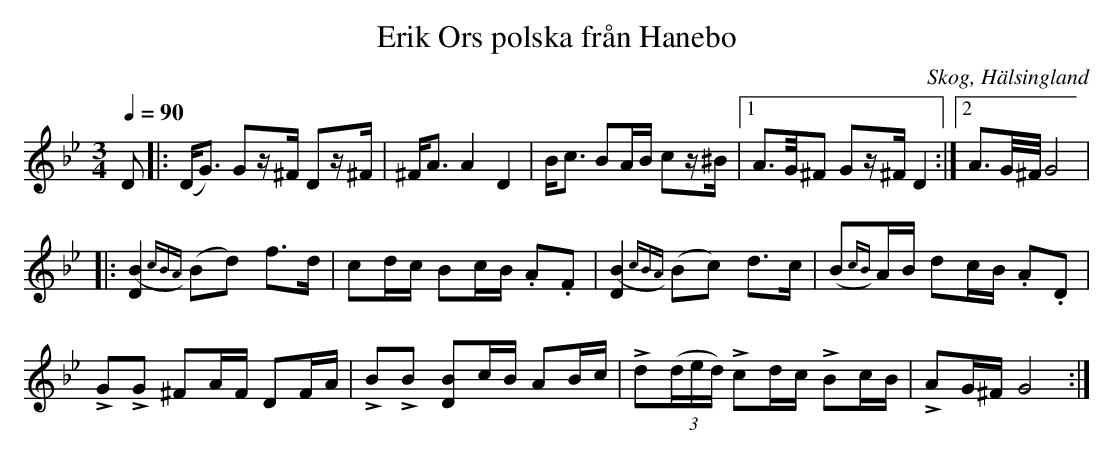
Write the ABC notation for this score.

X:1
T: Erik Ors polska från Hanebo
O: Skog, Hälsingland
M: 3/4
L: 1/16
Q: 1/4=90
K: Gm
D2 |: (D2<G2) G2z^F D2z^F|^F2<A2 A4 D4|B2<c2 B2AB c2z^B|1 A2>G^F2 G2z^F D4:|2 A2>G^F/ G8|
|: [D4 (B4]{cBA}) (B2d2) f2>d2|c2dc B2cB .A2.F2|[D4 (B4]{cBA}) (B2c2) d2>c2|(B2{cB})AB d2cB .A2.D2|
LG2LG2 ^F2AF D2FA|LB2LB2 [D2 B2]cB A2Bc|Ld2(3(ded) Lc2dc LB2cB|LA2G^F G8:|
